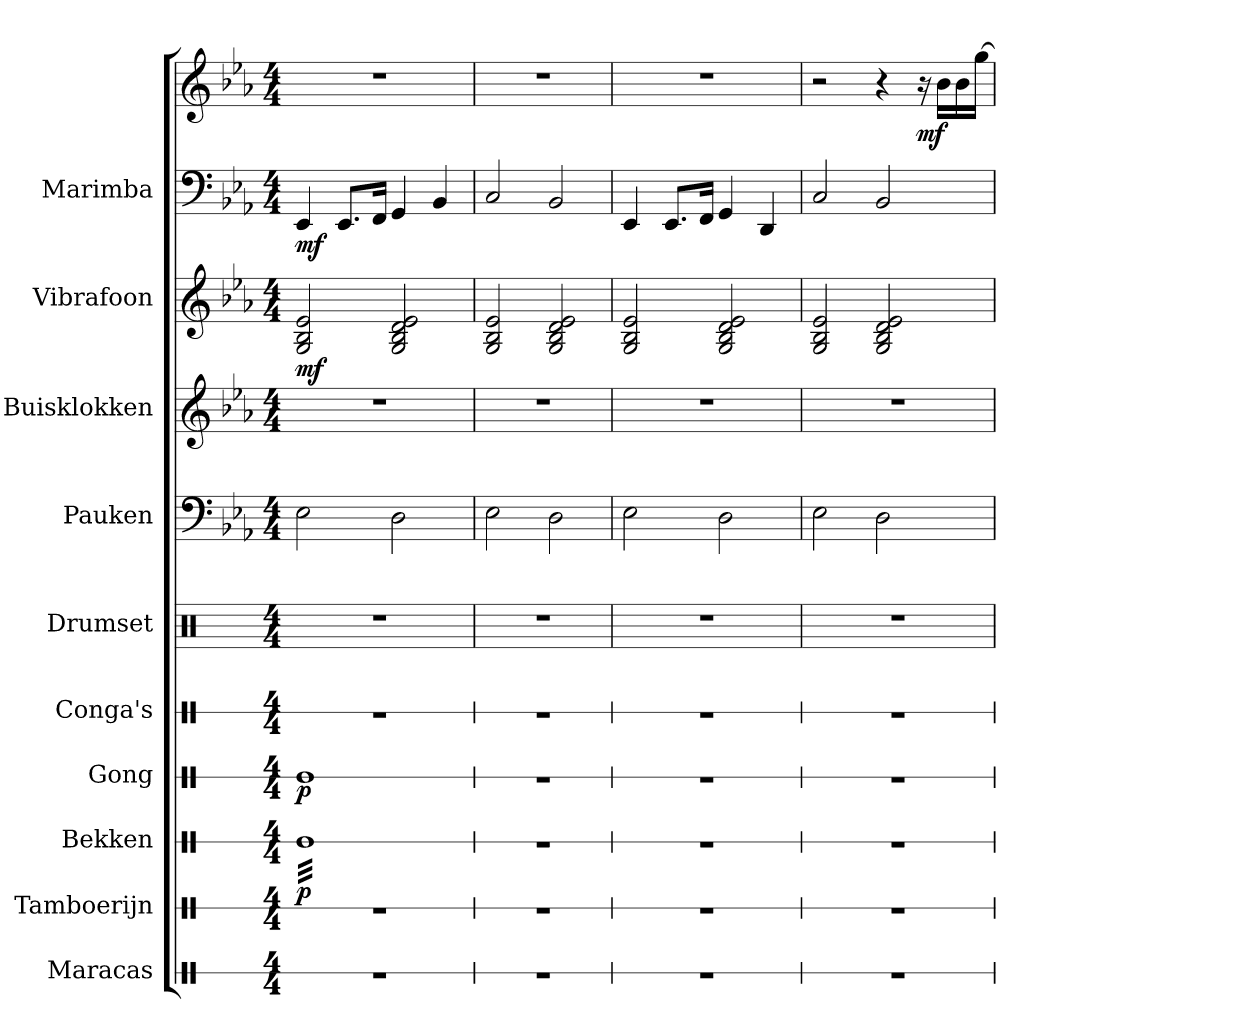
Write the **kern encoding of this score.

**kern	**kern	**kern	**dynam	**kern	**dynam	**kern	**kern	**kern	**kern	**kern	**dynam	**kern	**kern	**dynam
*part10	*part9	*part8	*part8	*part7	*part7	*part6	*part5	*part4	*part3	*part2	*part2	*part1	*part1	*part1
*staff11	*staff10	*staff9	*staff9	*staff8	*staff8	*staff7	*staff6	*staff5	*staff4	*staff3	*staff3	*staff2	*staff1	*staff1/2
*I"Maracas	*I"Tamboerijn	*I"Bekken	*	*I"Gong	*	*I"Conga's	*I"Drumset	*I"Pauken	*I"Buisklokken	*I"Vibrafoon	*	*I"Marimba	*	*
*I'Maracas	*I'Tamb.	*I'Bk.	*	*I'Gong	*	*I'Co.	*I'Drumset	*I'Pauken	*I'Buisklokken	*I'Vib.	*	*I'Marimba	*	*
*stria1	*stria1	*stria1	*	*stria1	*	*stria1	*	*	*	*	*	*	*	*
*clefX	*clefX	*clefX	*	*clefX	*	*clefX	*clefX	*clefF4	*clefG2	*clefG2	*	*clefF4	*clefG2	*
*k[]	*k[]	*k[]	*	*k[]	*	*k[]	*k[]	*k[b-e-a-]	*k[b-e-a-]	*k[b-e-a-]	*	*k[b-e-a-]	*k[b-e-a-]	*
*M4/4	*M4/4	*M4/4	*	*M4/4	*	*M4/4	*M4/4	*M4/4	*M4/4	*M4/4	*	*M4/4	*M4/4	*
*MM72	*MM72	*MM72	*	*MM72	*	*MM72	*MM72	*MM72	*MM72	*MM72	*	*MM72	*MM72	*
=1	=1	=1	=1	=1	=1	=1	=1	=1	=1	=1	=1	=1	=1	=1
!	!	!	!LO:DY:b	!	!LO:DY:b	!	!	!	!	!	!LO:DY:b	!	!	!LO:DY:b=2
*	*	*tremolo	*	*	*	*	*	*	*	*	*	*	*	*
1r	1r	32ReLLL	p	1Re	p	1r	1r	2E-\	1r	2G/ 2B-/ 2e-/	mf	4EE-/	1r	mf
.	.	32Re	.	.	.	.	.	.	.	.	.	.	.	.
.	.	32Re	.	.	.	.	.	.	.	.	.	.	.	.
.	.	32Re	.	.	.	.	.	.	.	.	.	.	.	.
.	.	32Re	.	.	.	.	.	.	.	.	.	.	.	.
.	.	32Re	.	.	.	.	.	.	.	.	.	.	.	.
.	.	32Re	.	.	.	.	.	.	.	.	.	.	.	.
.	.	32Re	.	.	.	.	.	.	.	.	.	.	.	.
.	.	32Re	.	.	.	.	.	.	.	.	.	8.EE-/L	.	.
.	.	32Re	.	.	.	.	.	.	.	.	.	.	.	.
.	.	32Re	.	.	.	.	.	.	.	.	.	.	.	.
.	.	32Re	.	.	.	.	.	.	.	.	.	.	.	.
.	.	32Re	.	.	.	.	.	.	.	.	.	.	.	.
.	.	32Re	.	.	.	.	.	.	.	.	.	.	.	.
.	.	32Re	.	.	.	.	.	.	.	.	.	16FF/Jk	.	.
.	.	32Re	.	.	.	.	.	.	.	.	.	.	.	.
.	.	32Re	.	.	.	.	.	2D\	.	2G/ 2B-/ 2d/ 2e-/	.	4GG/	.	.
.	.	32Re	.	.	.	.	.	.	.	.	.	.	.	.
.	.	32Re	.	.	.	.	.	.	.	.	.	.	.	.
.	.	32Re	.	.	.	.	.	.	.	.	.	.	.	.
.	.	32Re	.	.	.	.	.	.	.	.	.	.	.	.
.	.	32Re	.	.	.	.	.	.	.	.	.	.	.	.
.	.	32Re	.	.	.	.	.	.	.	.	.	.	.	.
.	.	32Re	.	.	.	.	.	.	.	.	.	.	.	.
.	.	32Re	.	.	.	.	.	.	.	.	.	4BB-/	.	.
.	.	32Re	.	.	.	.	.	.	.	.	.	.	.	.
.	.	32Re	.	.	.	.	.	.	.	.	.	.	.	.
.	.	32Re	.	.	.	.	.	.	.	.	.	.	.	.
.	.	32Re	.	.	.	.	.	.	.	.	.	.	.	.
.	.	32Re	.	.	.	.	.	.	.	.	.	.	.	.
.	.	32Re	.	.	.	.	.	.	.	.	.	.	.	.
.	.	32ReJJJ	.	.	.	.	.	.	.	.	.	.	.	.
*	*	*Xtremolo	*	*	*	*	*	*	*	*	*	*	*	*
=2	=2	=2	=2	=2	=2	=2	=2	=2	=2	=2	=2	=2	=2	=2
1r	1r	1r	.	1r	.	1r	1r	2E-\	1r	2G/ 2B-/ 2e-/	.	2C/	1r	.
.	.	.	.	.	.	.	.	2D\	.	2G/ 2B-/ 2d/ 2e-/	.	2BB-/	.	.
=3	=3	=3	=3	=3	=3	=3	=3	=3	=3	=3	=3	=3	=3	=3
1r	1r	1r	.	1r	.	1r	1r	2E-\	1r	2G/ 2B-/ 2e-/	.	4EE-/	1r	.
.	.	.	.	.	.	.	.	.	.	.	.	8.EE-/L	.	.
.	.	.	.	.	.	.	.	.	.	.	.	16FF/Jk	.	.
.	.	.	.	.	.	.	.	2D\	.	2G/ 2B-/ 2d/ 2e-/	.	4GG/	.	.
.	.	.	.	.	.	.	.	.	.	.	.	4DD/	.	.
=4	=4	=4	=4	=4	=4	=4	=4	=4	=4	=4	=4	=4	=4	=4
1r	1r	1r	.	1r	.	1r	1r	2E-\	1r	2G/ 2B-/ 2e-/	.	2C/	2r	.
.	.	.	.	.	.	.	.	2D\	.	2G/ 2B-/ 2d/ 2e-/	.	2BB-/	4r	.
!	!	!	!	!	!	!	!	!	!	!	!	!	!	!LO:DY:b
.	.	.	.	.	.	.	.	.	.	.	.	.	16r	mf
.	.	.	.	.	.	.	.	.	.	.	.	.	16b-\LL	.
.	.	.	.	.	.	.	.	.	.	.	.	.	16b-\	.
.	.	.	.	.	.	.	.	.	.	.	.	.	[16gg\JJ	.
=	=	=	=	=	=	=	=	=	=	=	=	=	=	=
*-	*-	*-	*-	*-	*-	*-	*-	*-	*-	*-	*-	*-	*-	*-
